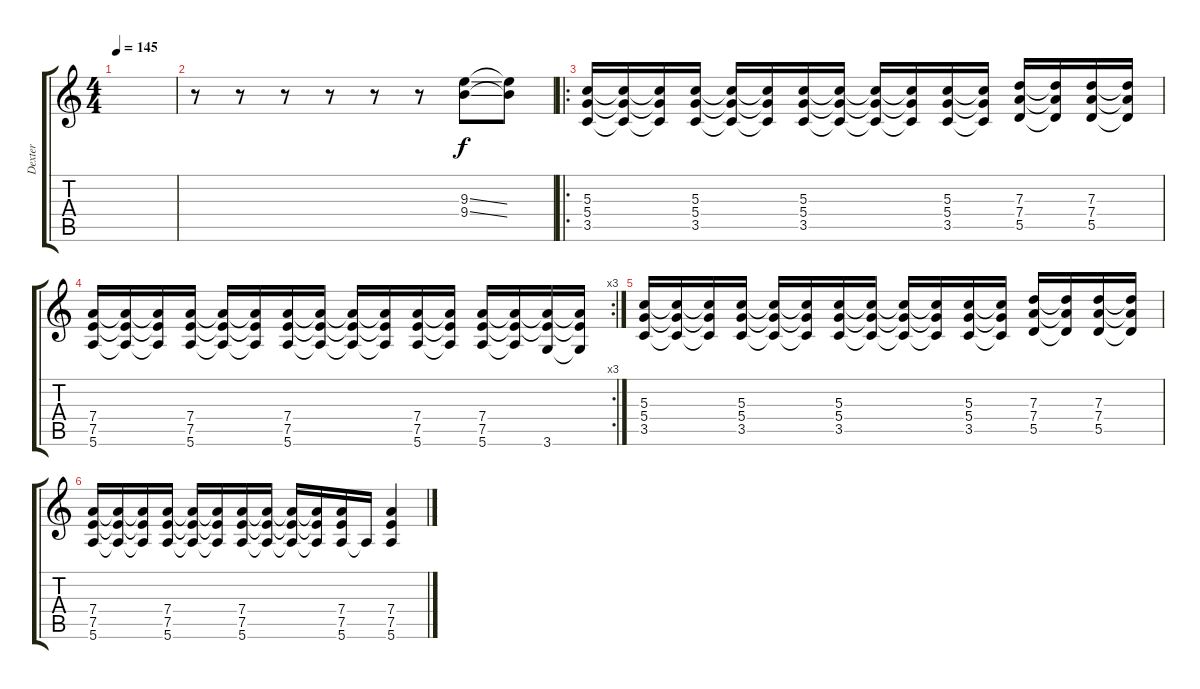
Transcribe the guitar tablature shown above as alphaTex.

\track ("Dexter" "Dexter") {instrument distortionguitar}
\staff {score tabs}
\tuning (E4 B3 G3 D3 A2 E2) {hide}
\ts (4 4)
\tempo 145
\clef g2
\ks c
|
r.8 r.8 r.8 r.8 r.8 r.8 (9.3{ss} 9.4{ss}).8 (9.3{t} 9.4{t}).8 |
\ro
(5.3 5.4 3.5).16 (5.3{t} 5.4{t} 3.5{t}).16 (5.3{t} 5.4{t} 3.5{t}).16 (5.3 5.4 3.5).16 (5.3{t} 5.4{t} 3.5{t}).16 (5.3{t} 5.4{t} 3.5{t}).16 (5.3 5.4 3.5).16 (5.3{t} 5.4{t} 3.5{t}).16 (5.3{t} 5.4{t} 3.5{t}).16 (5.3{t} 5.4{t} 3.5{t}).16 (5.3 5.4 3.5).16 (5.3{t} 5.4{t} 3.5{t}).16 (7.3 7.4 5.5).16 (7.3{t} 7.4{t} 5.5{t}).16 (7.3 7.4 5.5).16 (7.3{t} 7.4{t} 5.5{t}).16 |
\rc 3
(7.4 7.5 5.6).16 (7.4{t} 7.5{t} 5.6{t}).16 (7.4{t} 7.5{t} 5.6{t}).16 (7.4 7.5 5.6).16 (7.4{t} 7.5{t} 5.6{t}).16 (7.4{t} 7.5{t} 5.6{t}).16 (7.4 7.5 5.6).16 (7.4{t} 7.5{t} 5.6{t}).16 (7.4{t} 7.5{t} 5.6{t}).16 (7.4{t} 7.5{t} 5.6{t}).16 (7.4 7.5 5.6).16 (7.4{t} 7.5{t} 5.6{t}).16 (7.4 7.5 5.6).16 (7.4{t} 7.5{t} 5.6{t}).16 (7.4{t} 7.5{t} 3.6).16 (7.4{t} 7.5{t} 3.6{t}).16 |
(5.3 5.4 3.5).16 (5.3{t} 5.4{t} 3.5{t}).16 (5.3{t} 5.4{t} 3.5{t}).16 (5.3 5.4 3.5).16 (5.3{t} 5.4{t} 3.5{t}).16 (5.3{t} 5.4{t} 3.5{t}).16 (5.3 5.4 3.5).16 (5.3{t} 5.4{t} 3.5{t}).16 (5.3{t} 5.4{t} 3.5{t}).16 (5.3{t} 5.4{t} 3.5{t}).16 (5.3 5.4 3.5).16 (5.3{t} 5.4{t} 3.5{t}).16 (7.3 7.4 5.5).16 (7.3{t} 7.4{t} 5.5{t}).16 (7.3 7.4 5.5).16 (7.3{t} 7.4{t} 5.5{t}).16 |
(7.4 7.5 5.6).16 (7.4{t} 7.5{t} 5.6{t}).16 (7.4{t} 7.5{t} 5.6{t}).16 (7.4 7.5 5.6).16 (7.4{t} 7.5{t} 5.6{t}).16 (7.4{t} 7.5{t} 5.6{t}).16 (7.4 7.5 5.6).16 (7.4{t} 7.5{t} 5.6{t}).16 (7.4{t} 7.5{t} 5.6{t}).16 (7.4{t} 7.5{t} 5.6{t}).16 (7.4 7.5 5.6).16 5.6{t}.16 (7.4 7.5 5.6).4
